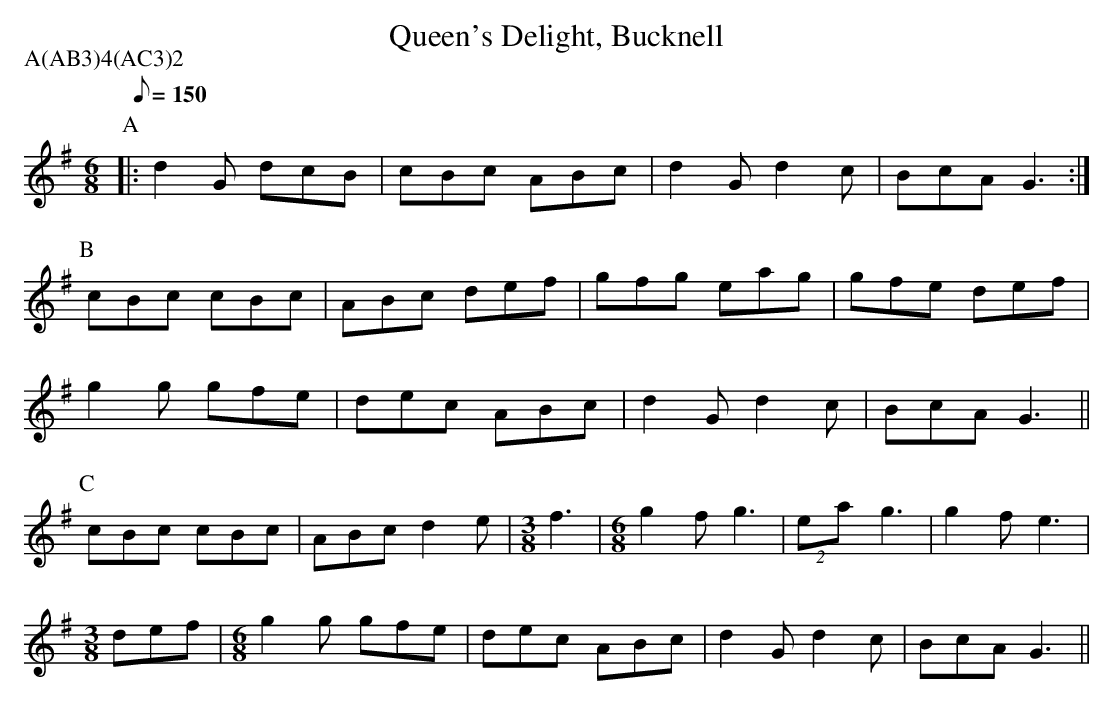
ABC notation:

X:1
T:Queen's Delight, Bucknell
M:6/8
L:1/8
Q:150
P:A(AB3)4(AC3)2
K:G
P:A
|:d2G dcB|cBc ABc|d2G d2c|BcA G3:|
P:B
  cBc cBc|ABc def|gfg eag|gfe def|
  g2g gfe|dec ABc|d2G d2c|BcA G3||
P:C
  cBc cBc|ABc d2e|\
M:3/8
f3|\
M:6/8
g2f g3|(2ea g3|g2f e3|
M:3/8
def|\
M:6/8
  g2g gfe|dec ABc|d2G d2c|BcA G3||
